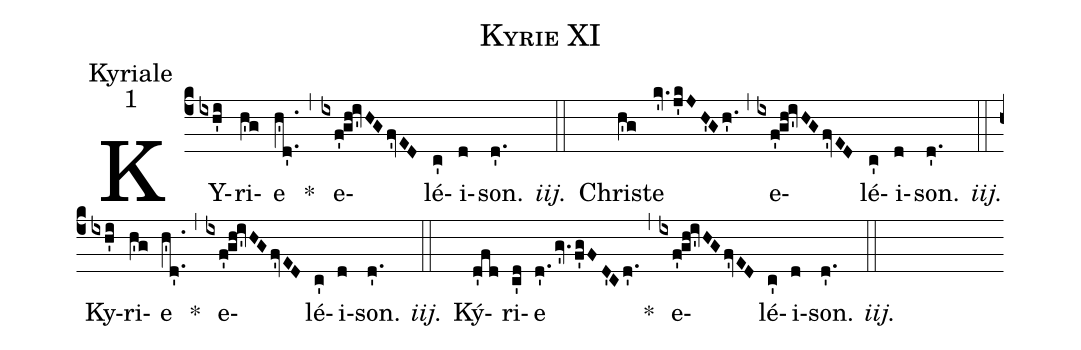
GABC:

name:Kyrie XI;
office-part:Kyriale;
mode:1;
%%
(c4) KY(ixh'i)ri(h'g)e(h'd'..) *(,) e(ixf'gh!i'vHGf'vED)lé(c')i(d)son.(d'.) <i>iij.</i>(::)
Chri(h'g)ste(kv'.j'kJH'Gh'.) (,) e(ixf'gh!i'vHGf'vED)lé(c')i(d)son.(d'.) <i>iij.</i>(::)
Ky(ixh'i)ri(h'g)e(h'd'..) *(,) e(ixf'gh!i'vHGf'vED)lé(c')i(d)son.(d'.) <i>iij.</i>(::)
Ký(d'fd)ri(c'd)e(d'.gv'.f'gFD'Cd'.) ~~~~~*(,) e(ixf'gh!i'vHGf'vED)lé(c')i(d)son.(d'.) <i>iij.</i>(::)
